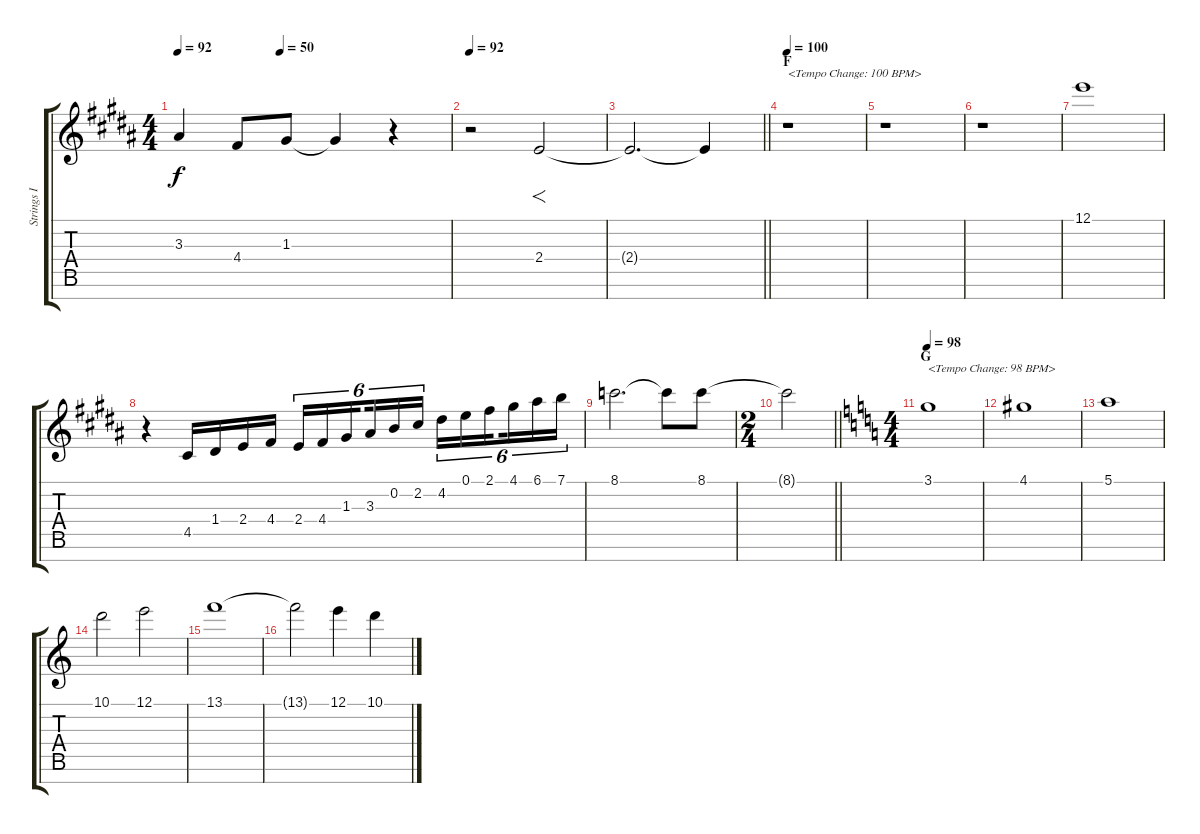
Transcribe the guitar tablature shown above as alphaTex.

\track ("Strings I" "Strings I") {instrument stringensemble1}
\staff {score tabs}
\tuning (E5 B4 G4 D4 A3 E3 B2) {hide}
\ts (4 4)
\tempo 92
\tempo (50 0.375)
\clef g2
\ks b
3.3.4{dy f} 4.4.8 1.3.8 1.3{t}.4 r.4 |
\tempo 92
r.2 2.4.2{f} |
\barLineRight lightlight
2.4{t}.2{d} 2.4{t}.4{volume 0} |
\section ("" "F")
\tempo 100
r.1{txt "<Tempo Change: 100 BPM>"} |
r.1 |
r.1 |
12.1.1{volume 14} |
r.4 4.5.16 1.4.16 2.4.16 4.4.16 2.4.16{tu (6 4)} 4.4.16{tu (6 4)} 1.3.16{tu (6 4) beam splitsecondary} 3.3.16{tu (6 4)} 0.2.16{tu (6 4)} 2.2.16{tu (6 4)} 4.2.16{tu (6 4)} 0.1.16{tu (6 4)} 2.1.16{tu (6 4) beam splitsecondary} 4.1.16{tu (6 4)} 6.1.16{tu (6 4)} 7.1.16{tu (6 4)} |
8.1.2{d} 8.1{t}.8 8.1.8 |
\ts (2 4)
\barLineRight lightlight
8.1{t}.2 |
\ts (4 4)
\section ("" "G")
\tempo 98
\ks c
3.1.1{txt "<Tempo Change: 98 BPM>"} |
4.1.1 |
5.1.1 |
10.1.2 12.1.2 |
13.1.1 |
13.1{t}.2 12.1.4 10.1.4
